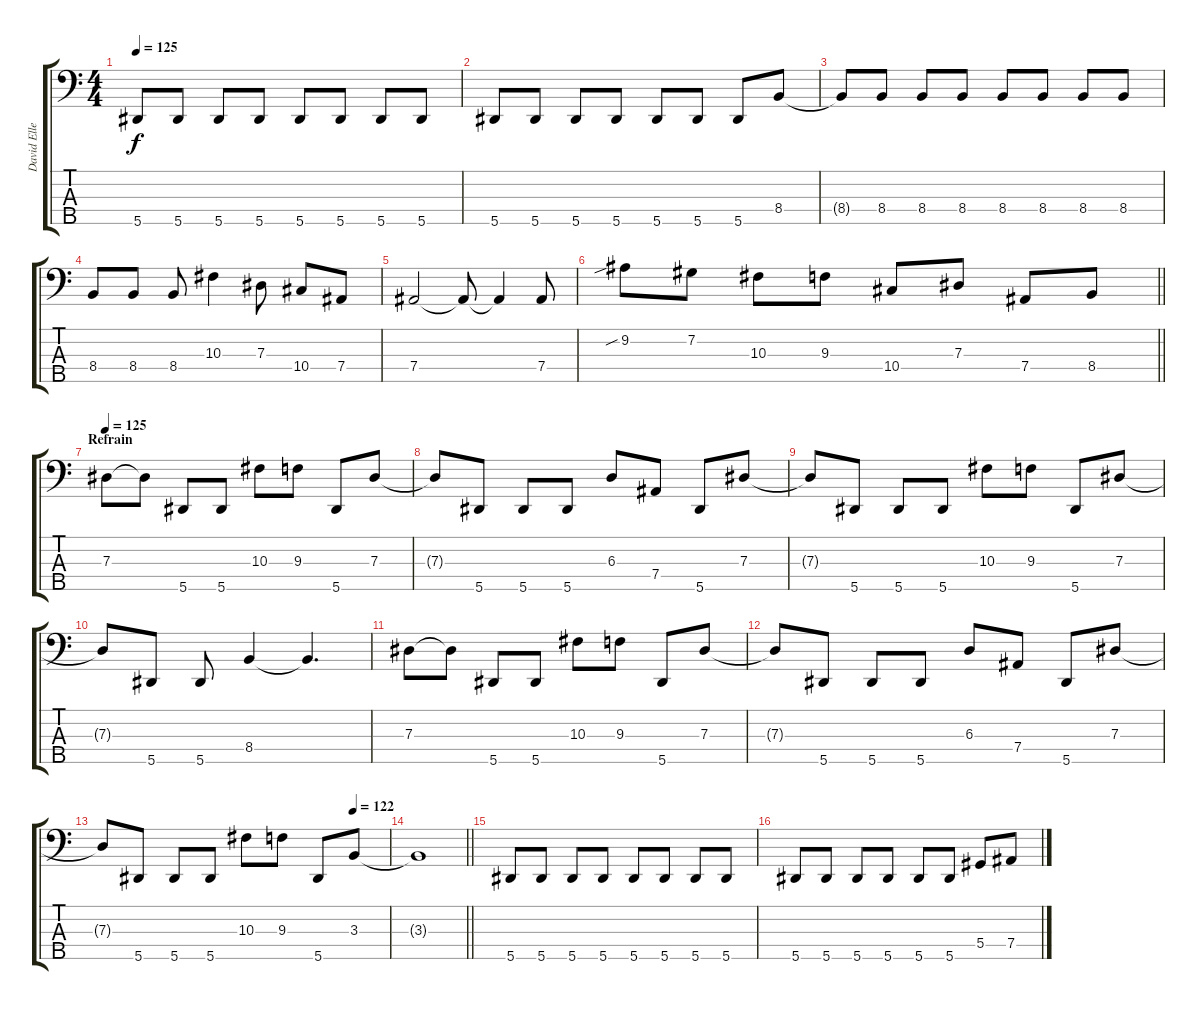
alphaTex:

\track ("David Ellefson" "David Elle") {instrument electricbasspick}
\staff {score tabs}
\tuning (Gb2 Db2 Ab1 Eb1 Bb0) {hide}
\ts (4 4)
\tempo 125
\clef f4
\ks c
5.5.8{dy f} 5.5.8 5.5.8 5.5.8 5.5.8 5.5.8 5.5.8 5.5.8 |
5.5.8 5.5.8 5.5.8 5.5.8 5.5.8 5.5.8 5.5.8 8.4.8 |
8.4{t}.8 8.4.8 8.4.8 8.4.8 8.4.8 8.4.8 8.4.8 8.4.8 |
8.4.8 8.4.8 8.4.8 10.3.4 7.3.8 10.4.8 7.4.8 |
7.4.2 7.4{t}.8 7.4{t}.4 7.4.8 |
\barLineRight lightlight
9.2{sib}.8 7.2.8 10.3.8 9.3.8 10.4.8 7.3.8 7.4.8 8.4.8 |
\section ("" "Refrain")
\tempo 125
7.3.8 7.3{t}.8 5.5.8 5.5.8 10.3.8 9.3.8 5.5.8 7.3.8 |
7.3{t}.8 5.5.8 5.5.8 5.5.8 6.3.8 7.4.8 5.5.8 7.3.8 |
7.3{t}.8 5.5.8 5.5.8 5.5.8 10.3.8 9.3.8 5.5.8 7.3.8 |
7.3{t}.8 5.5.8 5.5.8 8.4.4 8.4{t}.4{d} |
7.3.8 7.3{t}.8 5.5.8 5.5.8 10.3.8 9.3.8 5.5.8 7.3.8 |
7.3{t}.8 5.5.8 5.5.8 5.5.8 6.3.8 7.4.8 5.5.8 7.3.8 |
\tempo (122 0.875)
7.3{t}.8 5.5.8 5.5.8 5.5.8 10.3.8 9.3.8 5.5.8 3.3.8 |
\barLineRight lightlight
3.3{t}.1 |
5.5.8 5.5.8 5.5.8 5.5.8 5.5.8 5.5.8 5.5.8 5.5.8 |
5.5.8 5.5.8 5.5.8 5.5.8 5.5.8 5.5.8 5.4.8 7.4.8
